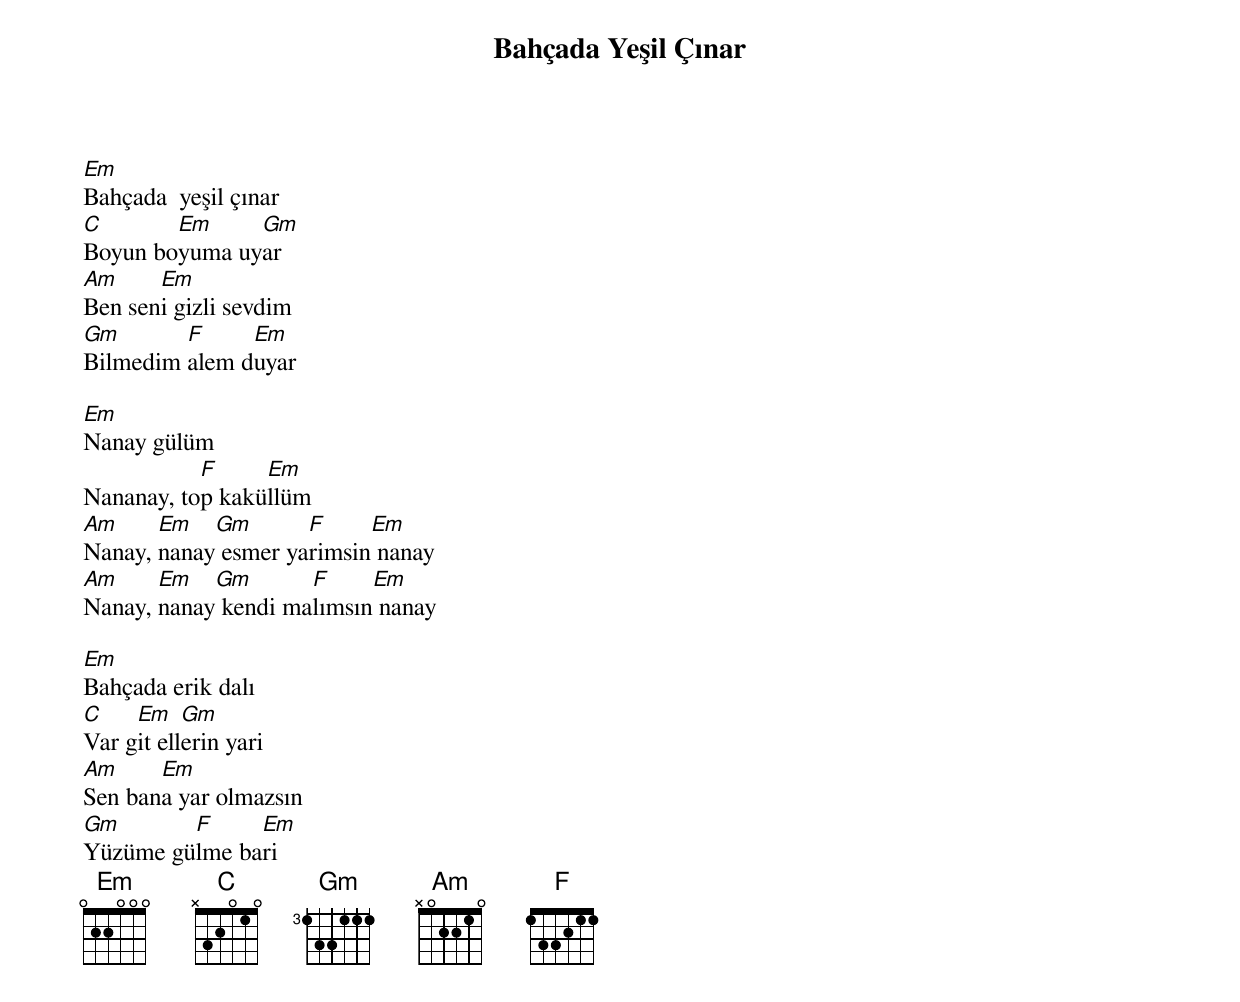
{title: Bahçada Yeşil Çınar}
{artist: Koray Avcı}

Em
Bahçada  yeşil çınar
C       Em     Gm
Boyun boyuma uyar
Am     Em
Ben seni gizli sevdim
Gm       F     Em
Bilmedim alem duyar

Em
Nanay gülüm
           F     Em
Nananay, top kaküllüm
Am     Em   Gm       F     Em
Nanay, nanay esmer yarimsin nanay
Am     Em   Gm       F     Em
Nanay, nanay kendi malımsın nanay

Em
Bahçada erik dalı
C    Em    Gm
Var git ellerin yari
Am     Em
Sen bana yar olmazsın
Gm       F     Em
Yüzüme gülme bari
